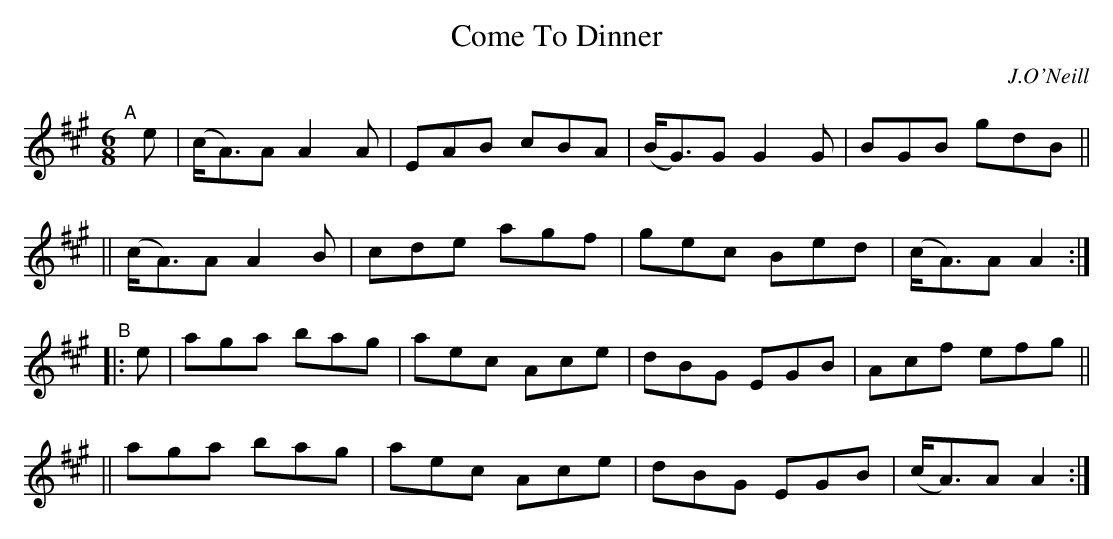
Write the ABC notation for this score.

X:1
T: Come To Dinner
O: J.O'Neill
M: 6/8
L: 1/8
K: A
"^A"[|] e \
|  (c<A)A A2A | EAB cBA | (B<G)G G2G | BGB gdB ||
|| (c<A)A A2B | cde agf | gec Bed | (c<A)A A2 :|
"^B"|: e \
|  aga bag | aec Ace | dBG EGB | Acf efg ||
|| aga bag | aec Ace | dBG EGB | (c<A)A A2 :|
